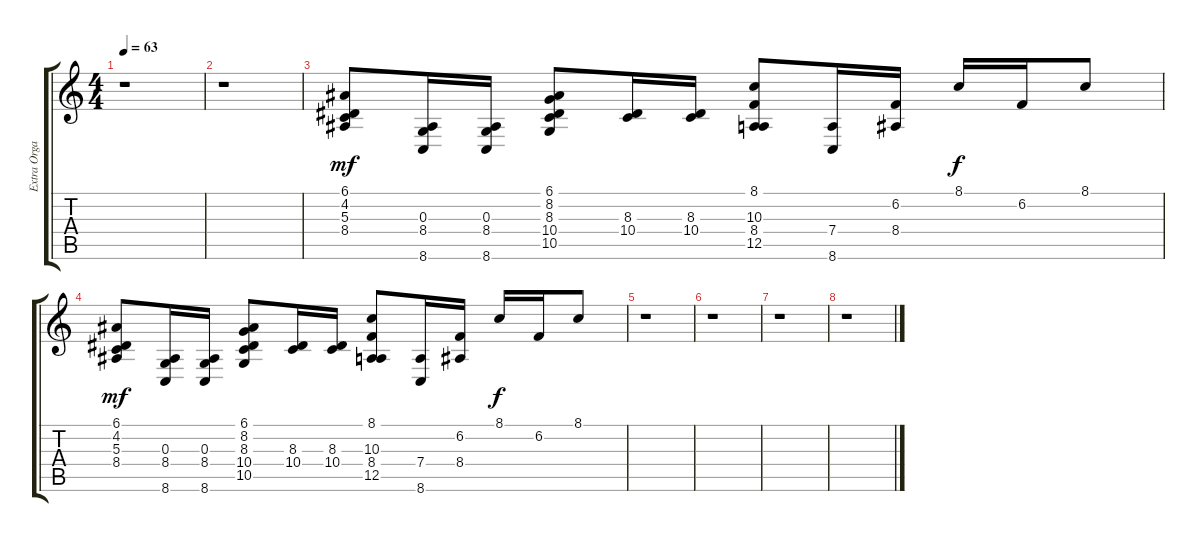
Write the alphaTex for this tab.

\track ("Extra Organ/Ac Guitar" "Extra Orga") {instrument drawbarorgan}
\staff {score tabs}
\tuning (E4 B3 G3 D3 A2 E2) {hide}
\ts (4 4)
\tempo 63
\clef g2
\ks c
r.1{dy ff} |
r.1 |
(6.1 4.2 5.3 8.4).8{dy mf instrument acousticguitarsteel} (0.3 8.4 8.6).16 (0.3 8.4 8.6).16 (6.1 8.2 8.3 10.4 10.5).8 (8.3 10.4).16 (8.3 10.4).16 (8.1 10.3 8.4 12.5).8 (7.4 8.6).16 (6.2 8.4).16 8.1.16{dy f} 6.2.16 8.1.8 |
(6.1 4.2 5.3 8.4).8{dy mf} (0.3 8.4 8.6).16 (0.3 8.4 8.6).16 (6.1 8.2 8.3 10.4 10.5).8 (8.3 10.4).16 (8.3 10.4).16 (8.1 10.3 8.4 12.5).8 (7.4 8.6).16 (6.2 8.4).16 8.1.16{dy f} 6.2.16 8.1.8 |
r.1 |
r.1 |
r.1 |
r.1
